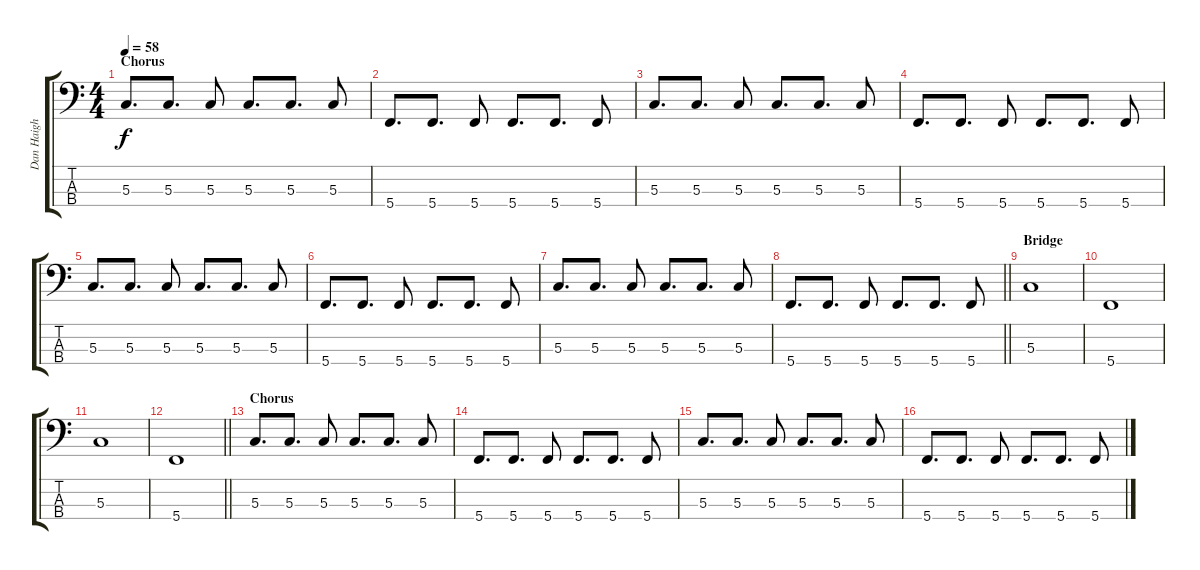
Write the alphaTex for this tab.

\track ("Dan Haigh" "Dan Haigh") {instrument electricbassfinger}
\staff {score tabs}
\tuning (F2 C2 G1 C1) {hide}
\ts (4 4)
\section ("" "Chorus")
\tempo 58
\clef f4
\ks c
5.3.8{d dy f} 5.3.8{d} 5.3.8 5.3.8{d} 5.3.8{d} 5.3.8 |
5.4.8{d} 5.4.8{d} 5.4.8 5.4.8{d} 5.4.8{d} 5.4.8 |
5.3.8{d} 5.3.8{d} 5.3.8 5.3.8{d} 5.3.8{d} 5.3.8 |
5.4.8{d} 5.4.8{d} 5.4.8 5.4.8{d} 5.4.8{d} 5.4.8 |
5.3.8{d} 5.3.8{d} 5.3.8 5.3.8{d} 5.3.8{d} 5.3.8 |
5.4.8{d} 5.4.8{d} 5.4.8 5.4.8{d} 5.4.8{d} 5.4.8 |
5.3.8{d} 5.3.8{d} 5.3.8 5.3.8{d} 5.3.8{d} 5.3.8 |
\barLineRight lightlight
5.4.8{d} 5.4.8{d} 5.4.8 5.4.8{d} 5.4.8{d} 5.4.8 |
\section ("" "Bridge")
5.3.1 |
5.4.1 |
5.3.1 |
\barLineRight lightlight
5.4.1 |
\section ("" "Chorus")
5.3.8{d} 5.3.8{d} 5.3.8 5.3.8{d} 5.3.8{d} 5.3.8 |
5.4.8{d} 5.4.8{d} 5.4.8 5.4.8{d} 5.4.8{d} 5.4.8 |
5.3.8{d} 5.3.8{d} 5.3.8 5.3.8{d} 5.3.8{d} 5.3.8 |
5.4.8{d} 5.4.8{d} 5.4.8 5.4.8{d} 5.4.8{d} 5.4.8
